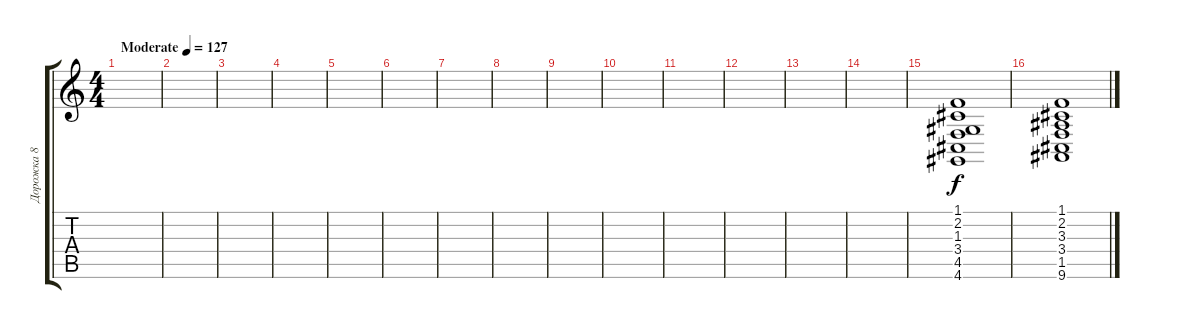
\track ("Дорожка 8" "Дорожка 8") {instrument synthstrings2}
\staff {score tabs}
\tuning (E4 B3 G3 D3 A2 E2) {hide}
\ts (4 4)
\tempo (127 "Moderate")
\clef g2
\ks c
|
|
|
|
|
|
|
|
|
|
|
|
|
|
(1.1 2.2 1.3 3.4 4.5 4.6).1 |
(1.1 2.2 3.3 3.4 1.5 9.6).1
